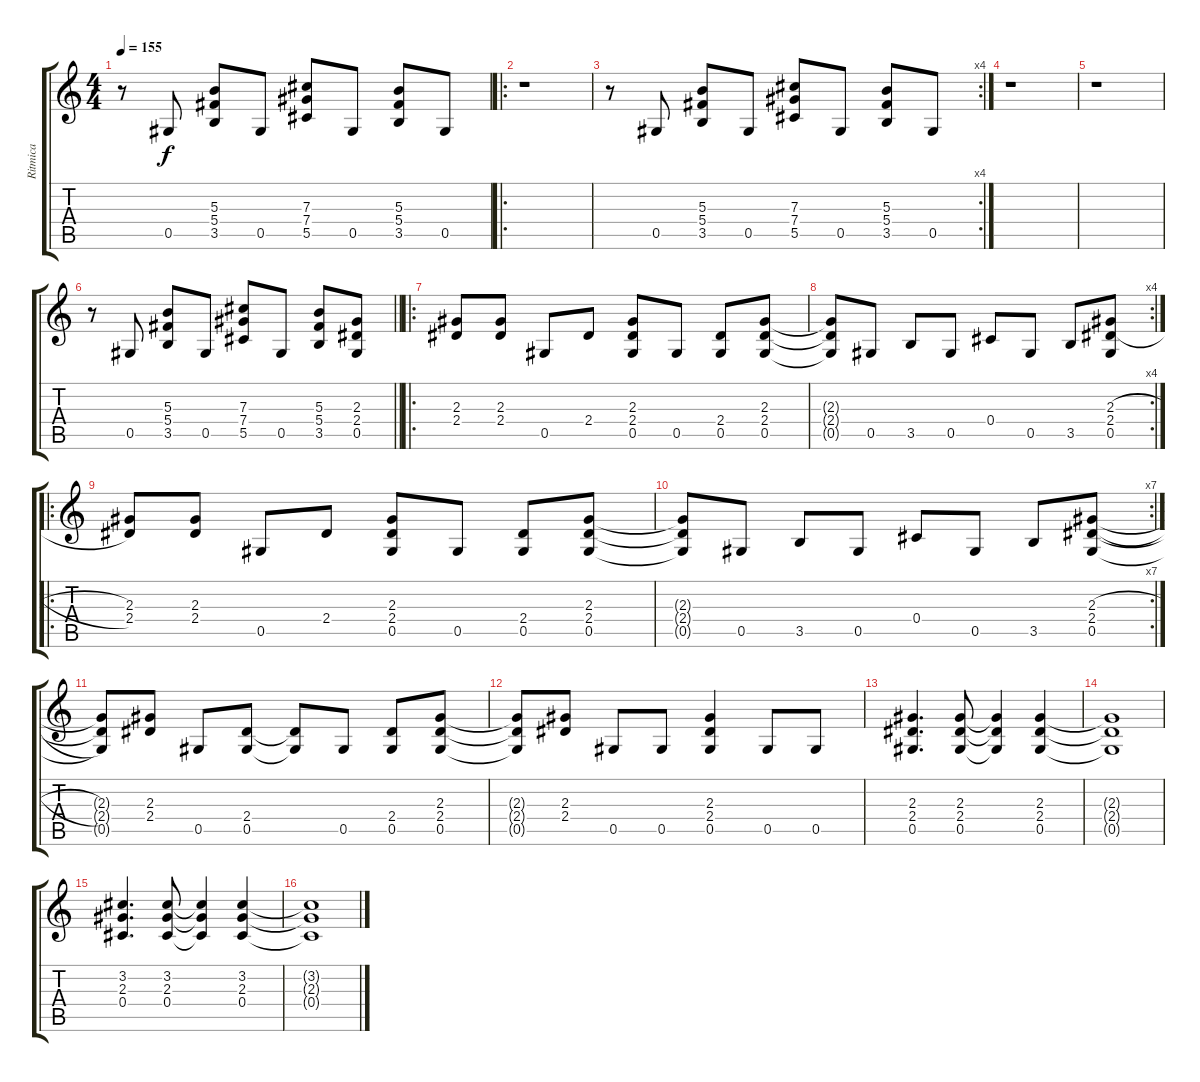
\track ("Ritmica" "Ritmica") {instrument overdrivenguitar}
\staff {score tabs}
\tuning (Eb4 Bb3 Gb3 Db3 Ab2 Eb2) {hide}
\ts (4 4)
\tempo 155
\clef g2
\ks c
r.8{dy f instrument overdrivenguitar} 0.5.8 (5.3 5.4 3.5).8 0.5.8 (7.3 7.4 5.5).8 0.5.8 (5.3 5.4 3.5).8 0.5.8 |
\ro
r.1 |
\rc 4
r.8 0.5.8 (5.3 5.4 3.5).8 0.5.8 (7.3 7.4 5.5).8 0.5.8 (5.3 5.4 3.5).8 0.5.8 |
r.1 |
r.1 |
\barLineRight lightlight
r.8 0.5.8 (5.3 5.4 3.5).8 0.5.8 (7.3 7.4 5.5).8 0.5.8 (5.3 5.4 3.5).8 (2.3 2.4 0.5).8 |
\ro
(2.3 2.4).8 (2.3 2.4).8 0.5.8 2.4.8 (2.3 2.4 0.5).8 0.5.8 (2.4 0.5).8 (2.3 2.4 0.5).8 |
\rc 4
(2.3{t} 2.4{t} 0.5{t}).8 0.5.8 3.5.8 0.5.8 0.4.8 0.5.8 3.5.8 (2.3{h} 2.4{h} 0.5).8 |
\ro
(2.3 2.4).8 (2.3 2.4).8 0.5.8 2.4.8 (2.3 2.4 0.5).8 0.5.8 (2.4 0.5).8 (2.3 2.4 0.5).8 |
\rc 7
(2.3{t} 2.4{t} 0.5{t}).8 0.5.8 3.5.8 0.5.8 0.4.8 0.5.8 3.5.8 (2.3{h} 2.4{h} 0.5).8 |
(2.3{t} 2.4{t} 0.5{t}).8 (2.3 2.4).8 0.5.8 (2.4 0.5).8 (2.4{t} 0.5{t}).8 0.5.8 (2.4 0.5).8 (2.3 2.4 0.5).8 |
(2.3{t} 2.4{t} 0.5{t}).8 (2.3 2.4).8 0.5.8 0.5.8 (2.3 2.4 0.5).4 0.5.8 0.5.8 |
(2.3 2.4 0.5).4{d} (2.3 2.4 0.5).8 (2.3{t} 2.4{t} 0.5{t}).4 (2.3 2.4 0.5).4 |
(2.3{t} 2.4{t} 0.5{t}).1 |
(3.2 2.3 0.4).4{d} (3.2 2.3 0.4).8 (3.2{t} 2.3{t} 0.4{t}).4 (3.2 2.3 0.4).4 |
(3.2{t} 2.3{t} 0.4{t}).1
